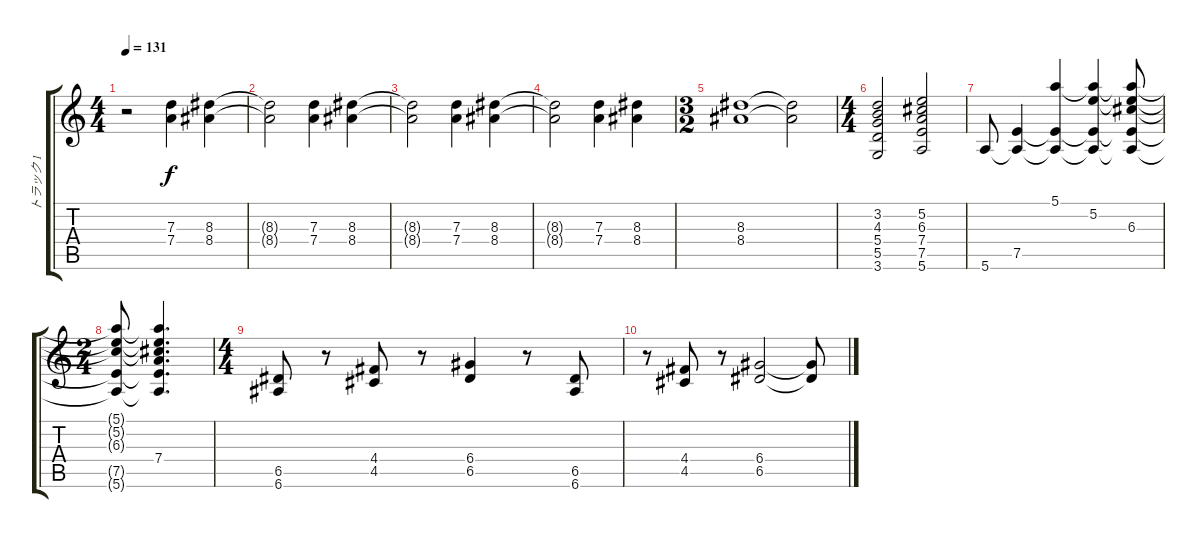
\track ("トラック 1" "トラック 1") {instrument electricguitarjazz}
\staff {score tabs}
\tuning (E4 B3 G3 D3 A2 E2) {hide}
\ts (4 4)
\tempo 131
\clef g2
\ks c
r.2{dy f} (7.3 7.4).4 (8.3 8.4).4 |
(8.3{t} 8.4{t}).2 (7.3 7.4).4 (8.3 8.4).4 |
(8.3{t} 8.4{t}).2 (7.3 7.4).4 (8.3 8.4).4 |
(8.3{t} 8.4{t}).2 (7.3 7.4).4 (8.3 8.4).4 |
\ts (3 2)
(8.3 8.4).1 (8.3{t} 8.4{t}).2 |
\ts (4 4)
(3.2 4.3 5.4 5.5 3.6).2 (5.2 6.3 7.4 7.5 5.6).2 |
5.6.8 (7.5 5.6{t}).4 (5.1 7.5{t} 5.6{t}).4 (5.1{t} 5.2 7.5{t} 5.6{t}).4 (5.1{t} 5.2{t} 6.3 7.5{t} 5.6{t}).8 |
\ts (2 4)
(5.1{t} 5.2{t} 6.3{t} 7.5{t} 5.6{t}).8 (5.1{t} 5.2{t} 6.3{t} 7.4 7.5{t} 5.6{t}).4{d} |
\ts (4 4)
(6.5 6.6).8 r.8 (4.4 4.5).8 r.8 (6.4 6.5).4 r.8 (6.5 6.6).8 |
r.8 (4.4 4.5).8 r.8 (6.4 6.5).2 (6.4{t} 6.5{t}).8
